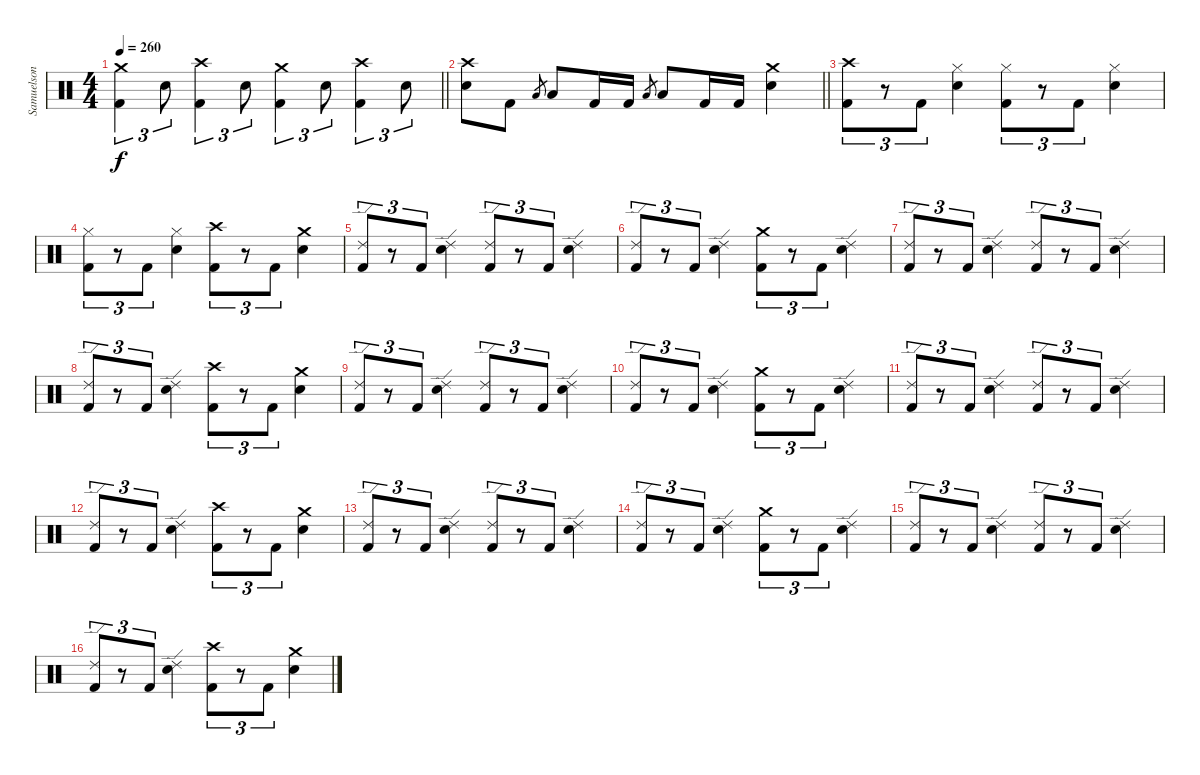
\track ("Samuelson" "Samuelson") {instrument percussion}
\staff {score}
\articulation defaults
\ts (4 4)
\tempo 260
\clef neutral
\barLineRight lightlight
\ks c
("Crash medium (hit)" "Kick (hit) 2").4{tu (3 2) dy f} "Snare (hit) 2".8{tu (3 2)} ("Crash high (hit)" "Kick (hit) 2").4{tu (3 2)} "Snare (hit) 2".8{tu (3 2)} ("Crash medium (hit)" "Kick (hit) 2").4{tu (3 2)} "Snare (hit) 2".8{tu (3 2)} ("Crash high (hit)" "Kick (hit) 2").4{tu (3 2)} "Snare (hit) 2".8{tu (3 2)} |
\barLineRight lightlight
("Crash high (hit)" "Snare (hit) 2").8 "Kick (hit) 2".8 "Low Tom (hit)".8{gr} "Low Tom (hit)".8 "Kick (hit) 2".16 "Kick (hit) 2".16 "Low Floor Tom (hit)".8{gr} "Low Floor Tom (hit)".8 "Kick (hit) 2".16 "Kick (hit) 2".16 ("Crash medium (hit)" "Snare (hit) 2").4 |
("Crash high (hit)" "Kick (hit) 2").8{tu (3 2)} r.8{tu (3 2)} "Kick (hit) 2".8{tu (3 2)} ("Hi-Hat (closed)" "Snare (hit) 2").4 ("Hi-Hat (closed)" "Kick (hit) 2").8{tu (3 2)} r.8{tu (3 2)} "Kick (hit) 2".8{tu (3 2)} ("Hi-Hat (closed)" "Snare (hit) 2").4 |
("Hi-Hat (closed)" "Kick (hit) 2").8{tu (3 2)} r.8{tu (3 2)} "Kick (hit) 2".8{tu (3 2)} ("Hi-Hat (closed)" "Snare (hit) 2").4 ("Crash high (hit)" "Kick (hit) 2").8{tu (3 2)} r.8{tu (3 2)} "Kick (hit) 2".8{tu (3 2)} ("Crash medium (hit)" "Snare (hit) 2").4 |
("Ride (edge) 2" "Kick (hit) 2").8{tu (3 2)} r.8{tu (3 2)} "Kick (hit) 2".8{tu (3 2)} ("Ride (edge) 2" "Snare (hit) 2").4 ("Ride (edge) 2" "Kick (hit) 2").8{tu (3 2)} r.8{tu (3 2)} "Kick (hit) 2".8{tu (3 2)} ("Ride (edge) 2" "Snare (hit) 2").4 |
("Ride (edge) 2" "Kick (hit) 2").8{tu (3 2)} r.8{tu (3 2)} "Kick (hit) 2".8{tu (3 2)} ("Ride (edge) 2" "Snare (hit) 2").4 ("Crash medium (hit)" "Kick (hit) 2").8{tu (3 2)} r.8{tu (3 2)} "Kick (hit) 2".8{tu (3 2)} ("Ride (edge) 2" "Snare (hit) 2").4 |
("Ride (edge) 2" "Kick (hit) 2").8{tu (3 2)} r.8{tu (3 2)} "Kick (hit) 2".8{tu (3 2)} ("Ride (edge) 2" "Snare (hit) 2").4 ("Ride (edge) 2" "Kick (hit) 2").8{tu (3 2)} r.8{tu (3 2)} "Kick (hit) 2".8{tu (3 2)} ("Ride (edge) 2" "Snare (hit) 2").4 |
("Ride (edge) 2" "Kick (hit) 2").8{tu (3 2)} r.8{tu (3 2)} "Kick (hit) 2".8{tu (3 2)} ("Ride (edge) 2" "Snare (hit) 2").4 ("Crash high (hit)" "Kick (hit) 2").8{tu (3 2)} r.8{tu (3 2)} "Kick (hit) 2".8{tu (3 2)} ("Crash medium (hit)" "Snare (hit) 2").4 |
("Ride (edge) 2" "Kick (hit) 2").8{tu (3 2)} r.8{tu (3 2)} "Kick (hit) 2".8{tu (3 2)} ("Ride (edge) 2" "Snare (hit) 2").4 ("Ride (edge) 2" "Kick (hit) 2").8{tu (3 2)} r.8{tu (3 2)} "Kick (hit) 2".8{tu (3 2)} ("Ride (edge) 2" "Snare (hit) 2").4 |
("Ride (edge) 2" "Kick (hit) 2").8{tu (3 2)} r.8{tu (3 2)} "Kick (hit) 2".8{tu (3 2)} ("Ride (edge) 2" "Snare (hit) 2").4 ("Crash medium (hit)" "Kick (hit) 2").8{tu (3 2)} r.8{tu (3 2)} "Kick (hit) 2".8{tu (3 2)} ("Ride (edge) 2" "Snare (hit) 2").4 |
("Ride (edge) 2" "Kick (hit) 2").8{tu (3 2)} r.8{tu (3 2)} "Kick (hit) 2".8{tu (3 2)} ("Ride (edge) 2" "Snare (hit) 2").4 ("Ride (edge) 2" "Kick (hit) 2").8{tu (3 2)} r.8{tu (3 2)} "Kick (hit) 2".8{tu (3 2)} ("Ride (edge) 2" "Snare (hit) 2").4 |
("Ride (edge) 2" "Kick (hit) 2").8{tu (3 2)} r.8{tu (3 2)} "Kick (hit) 2".8{tu (3 2)} ("Ride (edge) 2" "Snare (hit) 2").4 ("Crash high (hit)" "Kick (hit) 2").8{tu (3 2)} r.8{tu (3 2)} "Kick (hit) 2".8{tu (3 2)} ("Crash medium (hit)" "Snare (hit) 2").4 |
("Ride (edge) 2" "Kick (hit) 2").8{tu (3 2)} r.8{tu (3 2)} "Kick (hit) 2".8{tu (3 2)} ("Ride (edge) 2" "Snare (hit) 2").4 ("Ride (edge) 2" "Kick (hit) 2").8{tu (3 2)} r.8{tu (3 2)} "Kick (hit) 2".8{tu (3 2)} ("Ride (edge) 2" "Snare (hit) 2").4 |
("Ride (edge) 2" "Kick (hit) 2").8{tu (3 2)} r.8{tu (3 2)} "Kick (hit) 2".8{tu (3 2)} ("Ride (edge) 2" "Snare (hit) 2").4 ("Crash medium (hit)" "Kick (hit) 2").8{tu (3 2)} r.8{tu (3 2)} "Kick (hit) 2".8{tu (3 2)} ("Ride (edge) 2" "Snare (hit) 2").4 |
("Ride (edge) 2" "Kick (hit) 2").8{tu (3 2)} r.8{tu (3 2)} "Kick (hit) 2".8{tu (3 2)} ("Ride (edge) 2" "Snare (hit) 2").4 ("Ride (edge) 2" "Kick (hit) 2").8{tu (3 2)} r.8{tu (3 2)} "Kick (hit) 2".8{tu (3 2)} ("Ride (edge) 2" "Snare (hit) 2").4 |
("Ride (edge) 2" "Kick (hit) 2").8{tu (3 2)} r.8{tu (3 2)} "Kick (hit) 2".8{tu (3 2)} ("Ride (edge) 2" "Snare (hit) 2").4 ("Crash high (hit)" "Kick (hit) 2").8{tu (3 2)} r.8{tu (3 2)} "Kick (hit) 2".8{tu (3 2)} ("Crash medium (hit)" "Snare (hit) 2").4
